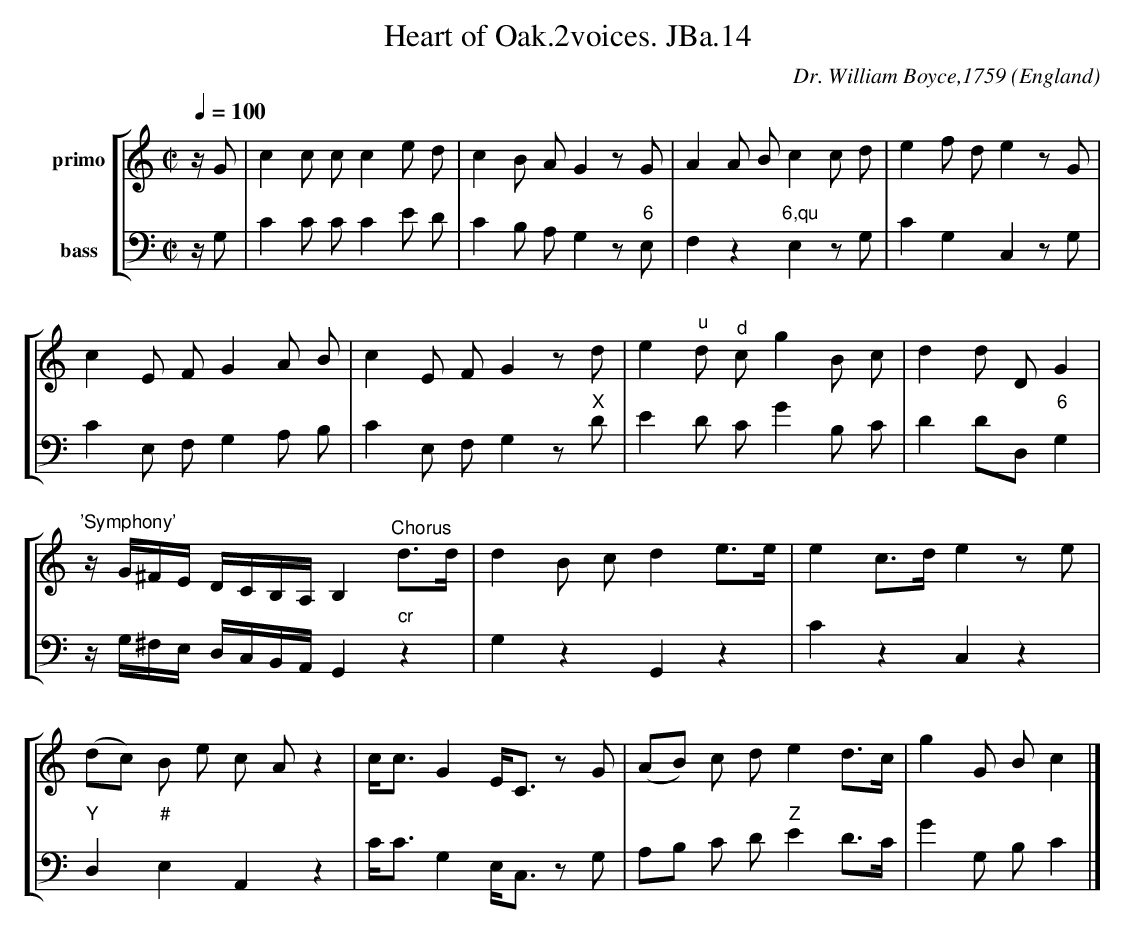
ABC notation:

X:1
T:Heart of Oak.2voices. JBa.14
C:Dr. William Boyce,1759
L:1/8
M:C|
O:England
Q:1/4=100
V:1 name=primo
V:2 clef=bass name=bass
K:C major
%%staves [1 2]
[V:1]z/ G|c2 c c c2 e d|c2 B A G2 z G|A2 A B c2 c d|e2 f d e2 z G|!
[V:2]z/ G,|C2 C C C2E D|C2 B, A, G,2 z "6"E,|\
F,2 z2 "6,qu"E,2 z G,|C2 G,2 C,2 z G,|!
[V:1]c2 E F G2 A B|c2 E F G2 z d|e2"u"d "^d"c g2 B c|d2 d D G2|!
[V:2]C2 E, F, G,2 A, B,|C2 E, F, G,2 z "X"D|\
E2 D C G2 B, C|D2 DD, "6"G,2|!
[V:1]"'Symphony'"z/ G/^F/E/ D/C/B,/A,/B,2 "^Chorus" d>d|\
d2 B c d2 e>e|e2 c>d e2 z e|!
[V:2]z/ G,/^F,/E,/ D,/C,/B,,/A,,/G,,2 "cr"z2|G,2 z2 G,,2 z2|\
C2 z2 C,2 z2|
[V:1](dc) B e c A z2|c<c G2 E<C z G|(AB) c d e2 d>c|g2 G B c2|]
[V:2]"Y"D,2"#" E,2 A,,2z2|C<C G,2 E,<C, z G,|\
A,B, C D"Z"E2 D>C|G2 G, B, C2|]
